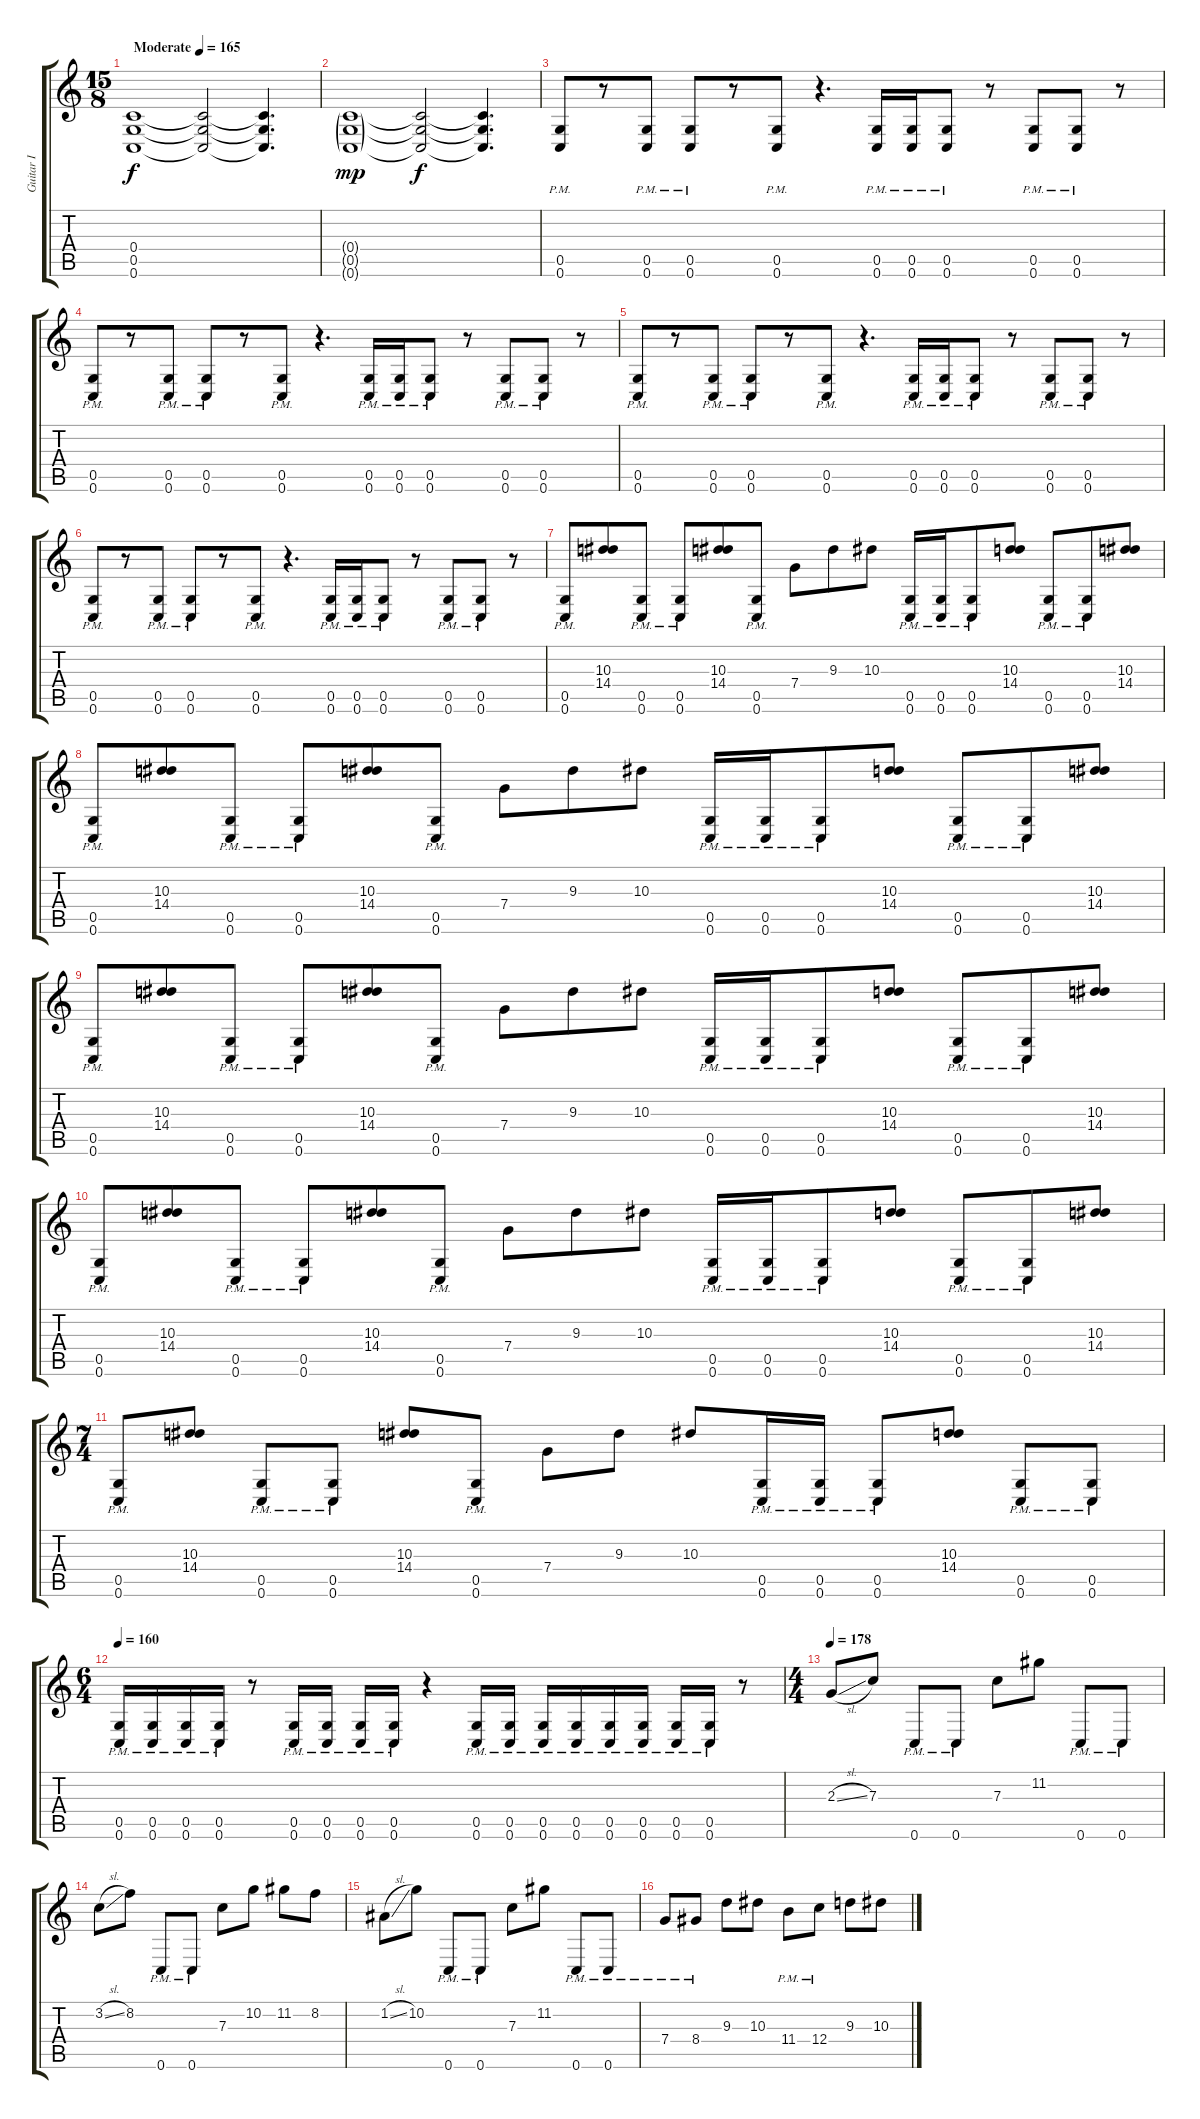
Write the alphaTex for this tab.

\track ("Guitar I" "Guitar I") {instrument overdrivenguitar}
\staff {score tabs}
\tuning (D4 A3 F3 C3 G2 C2) {hide}
\ts (15 8)
\tempo (165 "Moderate")
\clef g2
\ks c
(0.4 0.5 0.6).1{dy f instrument overdrivenguitar} (0.4{t} 0.5{t} 0.6{t}).2 (0.4{t} 0.5{t} 0.6{t}).4{d} |
(0.4{g} 0.5{g} 0.6{g}).1{dy mp} (0.4{t} 0.5{t} 0.6{t}).2{dy f} (0.4{t} 0.5{t} 0.6{t}).4{d} |
(0.5{pm} 0.6{pm}).8 r.8 (0.5{pm} 0.6{pm}).8 (0.5{pm} 0.6{pm}).8 r.8 (0.5{pm} 0.6{pm}).8 r.4{d} (0.5{pm} 0.6{pm}).16 (0.5{pm} 0.6{pm}).16 (0.5{pm} 0.6{pm}).8 r.8 (0.5{pm} 0.6{pm}).8 (0.5{pm} 0.6{pm}).8 r.8 |
(0.5{pm} 0.6{pm}).8 r.8 (0.5{pm} 0.6{pm}).8 (0.5{pm} 0.6{pm}).8 r.8 (0.5{pm} 0.6{pm}).8 r.4{d} (0.5{pm} 0.6{pm}).16 (0.5{pm} 0.6{pm}).16 (0.5{pm} 0.6{pm}).8 r.8 (0.5{pm} 0.6{pm}).8 (0.5{pm} 0.6{pm}).8 r.8 |
(0.5{pm} 0.6{pm}).8 r.8 (0.5{pm} 0.6{pm}).8 (0.5{pm} 0.6{pm}).8 r.8 (0.5{pm} 0.6{pm}).8 r.4{d} (0.5{pm} 0.6{pm}).16 (0.5{pm} 0.6{pm}).16 (0.5{pm} 0.6{pm}).8 r.8 (0.5{pm} 0.6{pm}).8 (0.5{pm} 0.6{pm}).8 r.8 |
(0.5{pm} 0.6{pm}).8 r.8 (0.5{pm} 0.6{pm}).8 (0.5{pm} 0.6{pm}).8 r.8 (0.5{pm} 0.6{pm}).8 r.4{d} (0.5{pm} 0.6{pm}).16 (0.5{pm} 0.6{pm}).16 (0.5{pm} 0.6{pm}).8 r.8 (0.5{pm} 0.6{pm}).8 (0.5{pm} 0.6{pm}).8 r.8 |
(0.5{pm} 0.6{pm}).8 (10.3 14.4).8 (0.5{pm} 0.6{pm}).8 (0.5{pm} 0.6{pm}).8 (10.3 14.4).8 (0.5{pm} 0.6{pm}).8 7.4.8 9.3.8 10.3.8 (0.5{pm} 0.6{pm}).16 (0.5{pm} 0.6{pm}).16 (0.5{pm} 0.6{pm}).8 (10.3 14.4).8 (0.5{pm} 0.6{pm}).8 (0.5{pm} 0.6{pm}).8 (10.3 14.4).8 |
(0.5{pm} 0.6{pm}).8 (10.3 14.4).8 (0.5{pm} 0.6{pm}).8 (0.5{pm} 0.6{pm}).8 (10.3 14.4).8 (0.5{pm} 0.6{pm}).8 7.4.8 9.3.8 10.3.8 (0.5{pm} 0.6{pm}).16 (0.5{pm} 0.6{pm}).16 (0.5{pm} 0.6{pm}).8 (10.3 14.4).8 (0.5{pm} 0.6{pm}).8 (0.5{pm} 0.6{pm}).8 (10.3 14.4).8 |
(0.5{pm} 0.6{pm}).8 (10.3 14.4).8 (0.5{pm} 0.6{pm}).8 (0.5{pm} 0.6{pm}).8 (10.3 14.4).8 (0.5{pm} 0.6{pm}).8 7.4.8 9.3.8 10.3.8 (0.5{pm} 0.6{pm}).16 (0.5{pm} 0.6{pm}).16 (0.5{pm} 0.6{pm}).8 (10.3 14.4).8 (0.5{pm} 0.6{pm}).8 (0.5{pm} 0.6{pm}).8 (10.3 14.4).8 |
(0.5{pm} 0.6{pm}).8 (10.3 14.4).8 (0.5{pm} 0.6{pm}).8 (0.5{pm} 0.6{pm}).8 (10.3 14.4).8 (0.5{pm} 0.6{pm}).8 7.4.8 9.3.8 10.3.8 (0.5{pm} 0.6{pm}).16 (0.5{pm} 0.6{pm}).16 (0.5{pm} 0.6{pm}).8 (10.3 14.4).8 (0.5{pm} 0.6{pm}).8 (0.5{pm} 0.6{pm}).8 (10.3 14.4).8 |
\ts (7 4)
(0.5{pm} 0.6{pm}).8 (10.3 14.4).8 (0.5{pm} 0.6{pm}).8 (0.5{pm} 0.6{pm}).8 (10.3 14.4).8 (0.5{pm} 0.6{pm}).8 7.4.8 9.3.8 10.3.8 (0.5{pm} 0.6{pm}).16 (0.5{pm} 0.6{pm}).16 (0.5{pm} 0.6{pm}).8 (10.3 14.4).8 (0.5{pm} 0.6{pm}).8 (0.5{pm} 0.6{pm}).8 |
\ts (6 4)
\tempo 160
(0.5{pm} 0.6{pm}).16 (0.5{pm} 0.6{pm}).16 (0.5{pm} 0.6{pm}).16 (0.5{pm} 0.6{pm}).16 r.8 (0.5{pm} 0.6{pm}).16 (0.5{pm} 0.6{pm}).16 (0.5{pm} 0.6{pm}).16 (0.5{pm} 0.6{pm}).16 r.4 (0.5{pm} 0.6{pm}).16 (0.5{pm} 0.6{pm}).16 (0.5{pm} 0.6{pm}).16 (0.5{pm} 0.6{pm}).16 (0.5{pm} 0.6{pm}).16 (0.5{pm} 0.6{pm}).16 (0.5{pm} 0.6{pm}).16 (0.5{pm} 0.6{pm}).16 r.8 |
\ts (4 4)
\tempo 178
2.3{sl}.8 7.3.8 0.6{pm}.8 0.6{pm}.8 7.3.8 11.2.8 0.6{pm}.8 0.6{pm}.8 |
3.2{sl}.8 8.2.8 0.6{pm}.8 0.6{pm}.8 7.3.8 10.2.8 11.2.8 8.2.8 |
1.2{sl}.8 10.2.8 0.6{pm}.8 0.6{pm}.8 7.3.8 11.2.8 0.6{pm}.8 0.6{pm}.8 |
7.4{pm}.8 8.4{pm}.8 9.3.8 10.3.8 11.4{pm}.8 12.4{pm}.8 9.3.8 10.3.8
